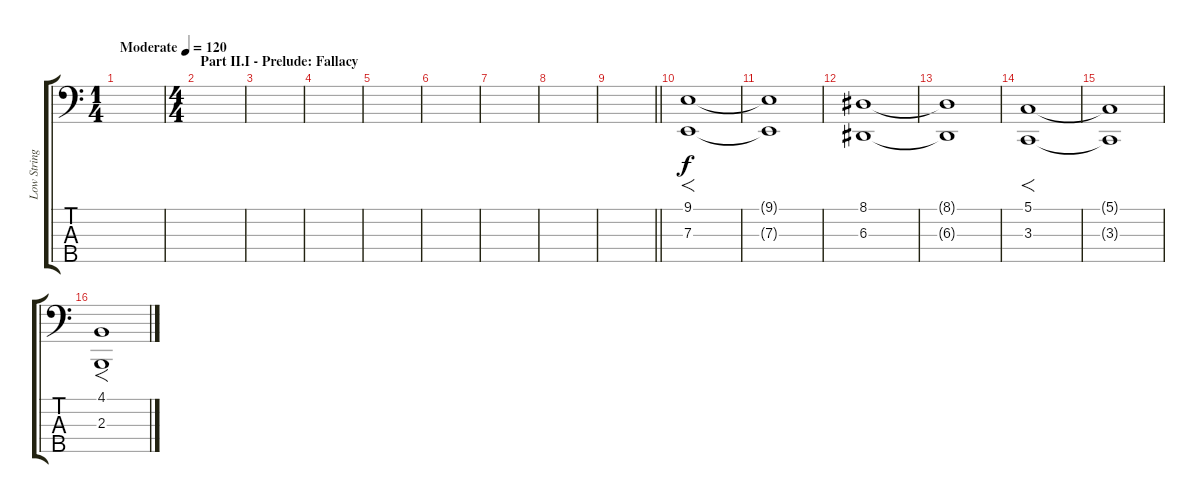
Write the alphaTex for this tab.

\track ("Low Strings Standard" "Low String") {instrument stringensemble1}
\staff {score tabs}
\tuning (G2 D2 A1 E1 B0) {hide}
\ts (1 4)
\tempo (120 "Moderate")
\clef f4
\ks c
|
\ts (4 4)
\section ("" "Part II.I - Prelude: Fallacy")
|
|
|
|
|
|
|
\barLineRight lightlight
|
(9.1 7.3).1{f} |
(9.1{t} 7.3{t}).1 |
(8.1 6.3).1{instrument stringensemble2} |
(8.1{t} 6.3{t}).1 |
(5.1 3.3).1{f instrument stringensemble1} |
(5.1{t} 3.3{t}).1 |
(4.1 2.3).1{f}
